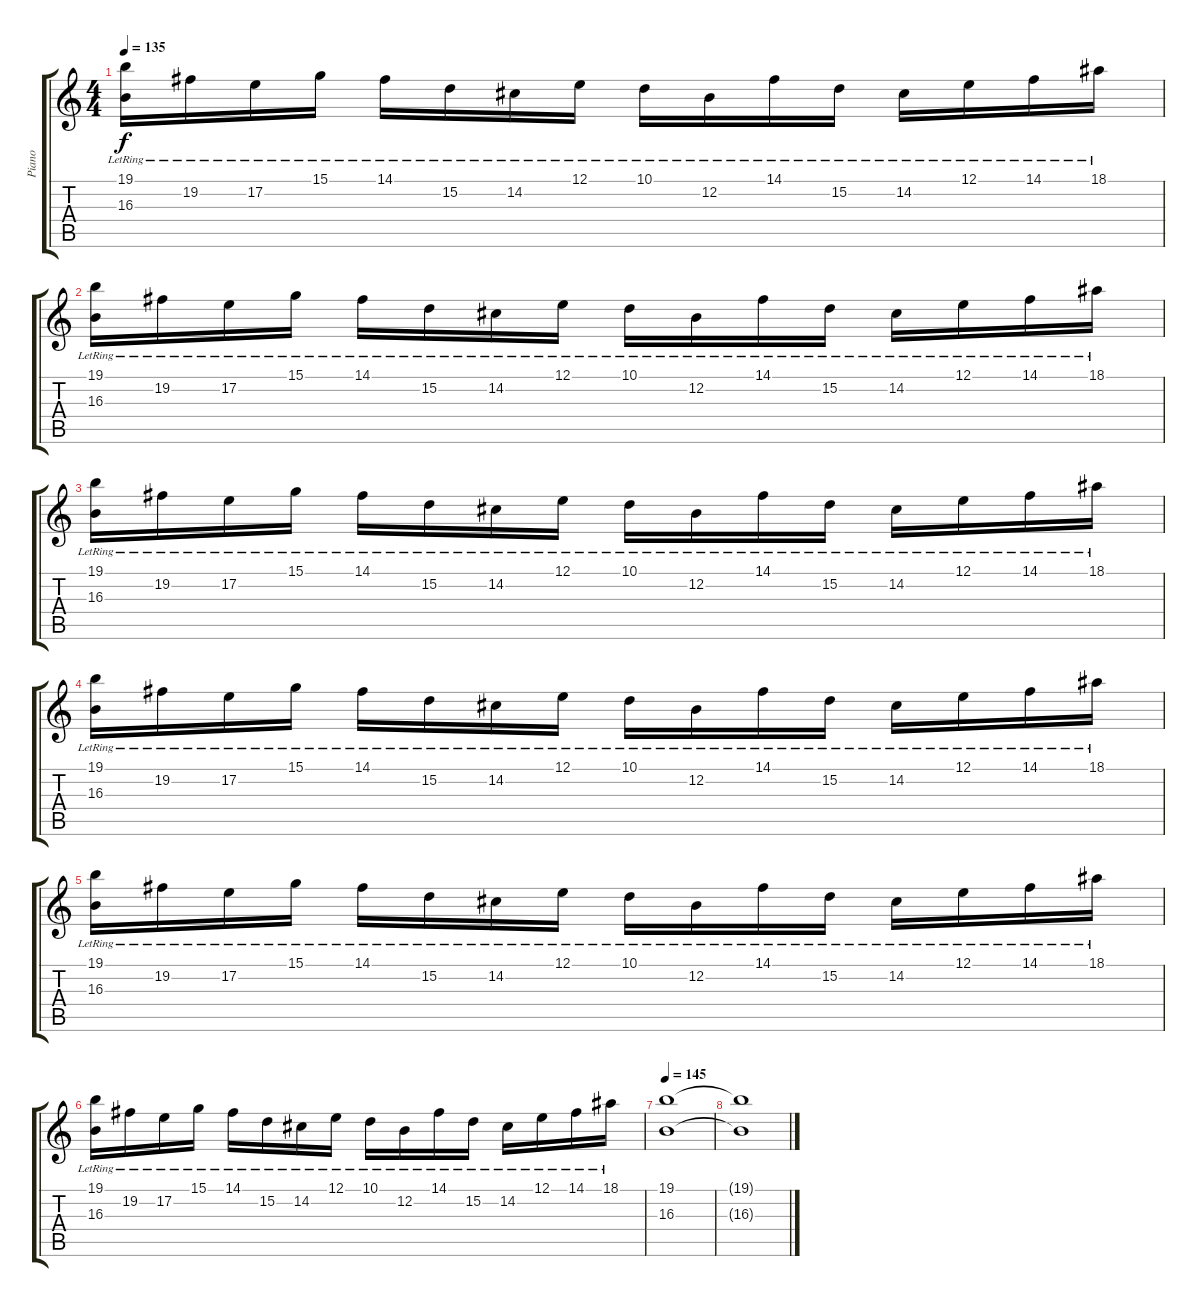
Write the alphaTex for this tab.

\track ("Piano" "Piano") {instrument acousticgrandpiano}
\staff {score tabs}
\tuning (E4 B3 G3 D3 A2 E2) {hide}
\ts (4 4)
\tempo 135
\clef g2
\ks c
(19.1{lr} 16.3{lr}).16{dy f} 19.2{lr}.16 17.2{lr}.16 15.1{lr}.16 14.1{lr}.16 15.2{lr}.16 14.2{lr}.16 12.1{lr}.16 10.1{lr}.16 12.2{lr}.16 14.1{lr}.16 15.2{lr}.16 14.2{lr}.16 12.1{lr}.16 14.1{lr}.16 18.1{lr}.16 |
(19.1{lr} 16.3{lr}).16 19.2{lr}.16 17.2{lr}.16 15.1{lr}.16 14.1{lr}.16 15.2{lr}.16 14.2{lr}.16 12.1{lr}.16 10.1{lr}.16 12.2{lr}.16 14.1{lr}.16 15.2{lr}.16 14.2{lr}.16 12.1{lr}.16 14.1{lr}.16 18.1{lr}.16 |
(19.1{lr} 16.3{lr}).16 19.2{lr}.16 17.2{lr}.16 15.1{lr}.16 14.1{lr}.16 15.2{lr}.16 14.2{lr}.16 12.1{lr}.16 10.1{lr}.16 12.2{lr}.16 14.1{lr}.16 15.2{lr}.16 14.2{lr}.16 12.1{lr}.16 14.1{lr}.16 18.1{lr}.16 |
(19.1{lr} 16.3{lr}).16 19.2{lr}.16 17.2{lr}.16 15.1{lr}.16 14.1{lr}.16 15.2{lr}.16 14.2{lr}.16 12.1{lr}.16 10.1{lr}.16 12.2{lr}.16 14.1{lr}.16 15.2{lr}.16 14.2{lr}.16 12.1{lr}.16 14.1{lr}.16 18.1{lr}.16 |
(19.1{lr} 16.3{lr}).16 19.2{lr}.16 17.2{lr}.16 15.1{lr}.16 14.1{lr}.16 15.2{lr}.16 14.2{lr}.16 12.1{lr}.16 10.1{lr}.16 12.2{lr}.16 14.1{lr}.16 15.2{lr}.16 14.2{lr}.16 12.1{lr}.16 14.1{lr}.16 18.1{lr}.16 |
(19.1{lr} 16.3{lr}).16 19.2{lr}.16 17.2{lr}.16 15.1{lr}.16 14.1{lr}.16 15.2{lr}.16 14.2{lr}.16 12.1{lr}.16 10.1{lr}.16 12.2{lr}.16 14.1{lr}.16 15.2{lr}.16 14.2{lr}.16 12.1{lr}.16 14.1{lr}.16 18.1{lr}.16 |
\tempo 145
(19.1 16.3).1 |
(19.1{t} 16.3{t}).1
